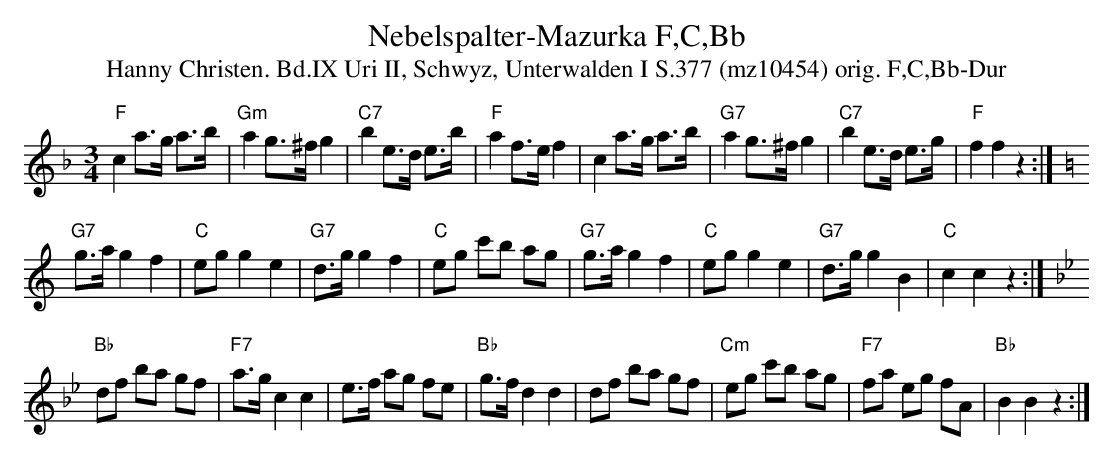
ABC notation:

X:1
T:Nebelspalter-Mazurka F,C,Bb
T:Hanny Christen. Bd.IX Uri II, Schwyz, Unterwalden I S.377 (mz10454) orig. F,C,Bb-Dur
M:3/4
L:1/8
K:F
"F"c2 a>g a>b | "Gm"a2 g>^f g2 | "C7"b2 e>d e>b | "F"a2 f>e f2 | c2 a>g a>b |  "G7"a2 g>^f g2 | "C7"b2 e>d e>g | "F"f2f2 z2 :|
K:C
"G7"g>a g2f2 | "C"eg g2e2 | "G7"d>g g2f2 | "C"eg c'b ag | "G7"g>a g2f2 | "C"eg g2e2 | "G7"d>g g2B2 | "C"c2c2z2 :|
K:Bb
"Bb"df ba gf | "F7"a>g c2c2 | e>f ag fe | "Bb"g>f d2d2 | df ba gf | "Cm"eg c'b ag | "F7"fa eg fA | "Bb"B2B2 z2 :|
